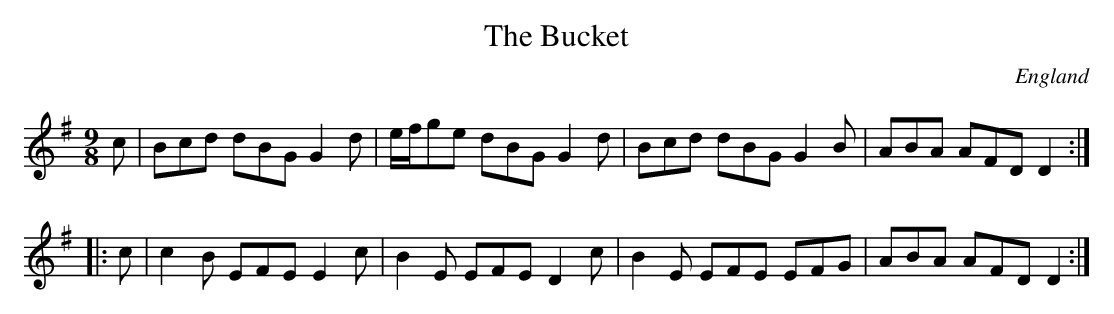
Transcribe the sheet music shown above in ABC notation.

X:1
T:Bucket, The
O:England
M:9/8
K:G
c|\
Bcd dBG G2d | e/2f/2ge dBG G2d |\
Bcd dBG G2B | ABA AFD D2 :|*
|:c|\
c2B EFE E2c | B2E EFE D2c |\
B2E EFE EFG | ABA AFD D2 :|**
